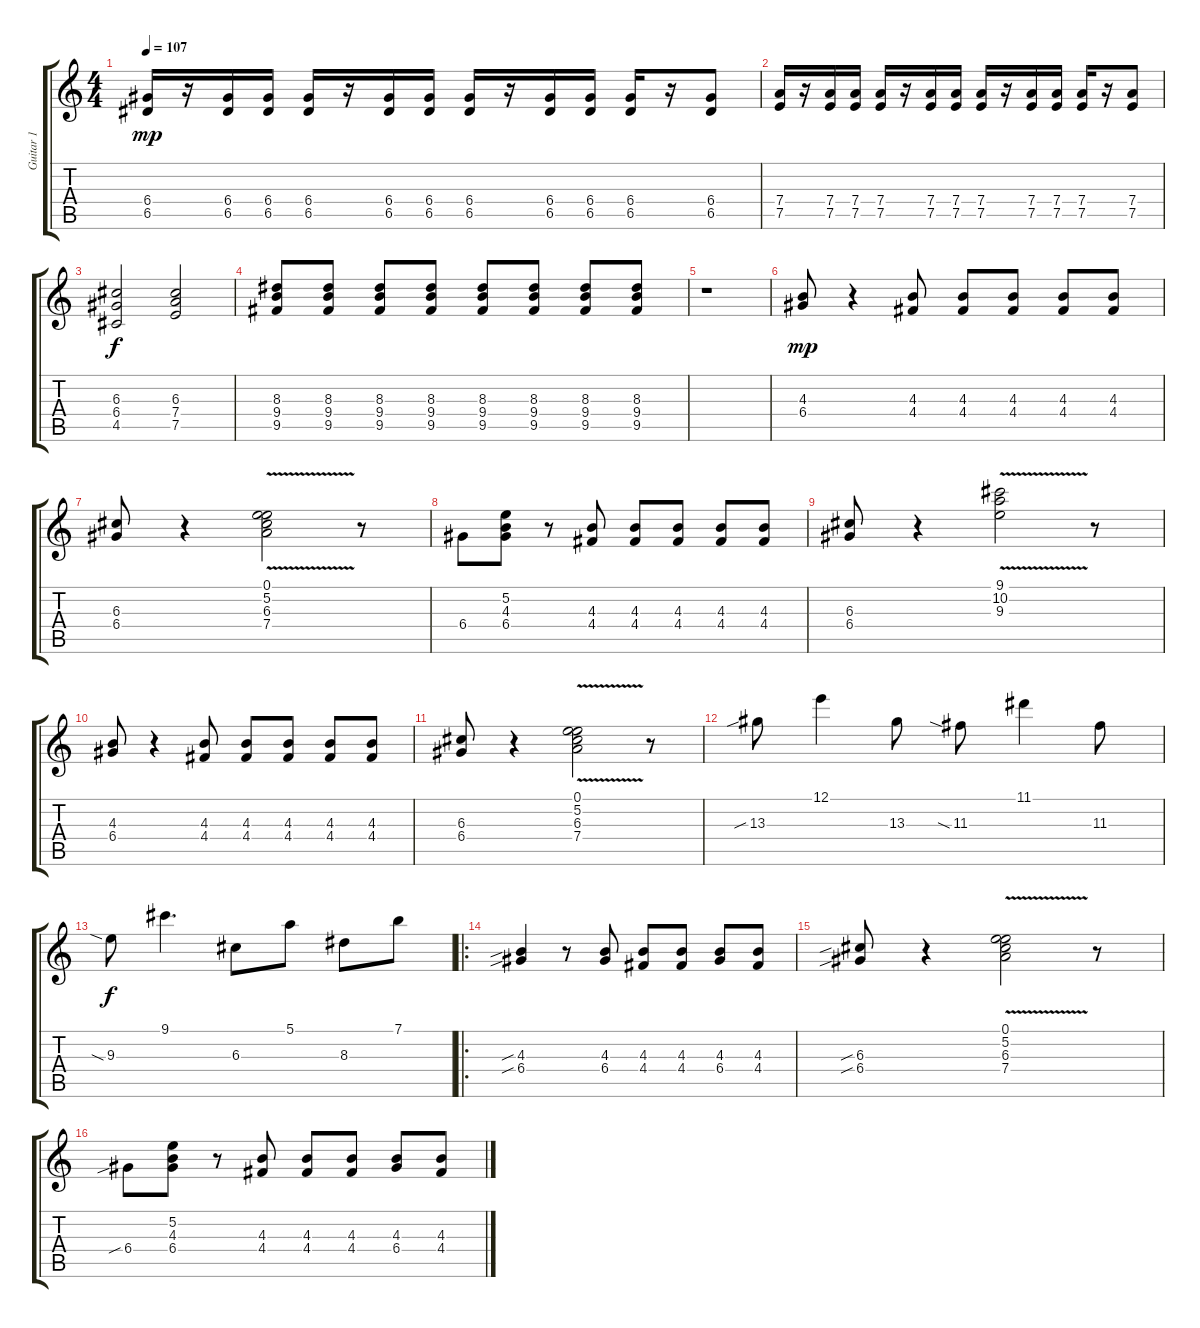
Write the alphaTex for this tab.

\track ("Guitar 1" "Guitar 1") {instrument overdrivenguitar}
\staff {score tabs}
\tuning (E4 B3 G3 D3 A2 E2) {hide}
\ts (4 4)
\tempo 107
\clef g2
\ks c
(6.4 6.5).16{dy mp} r.16 (6.4 6.5).16 (6.4 6.5).16 (6.4 6.5).16 r.16 (6.4 6.5).16 (6.4 6.5).16 (6.4 6.5).16 r.16 (6.4 6.5).16 (6.4 6.5).16 (6.4 6.5).16 r.16 (6.4 6.5).8 |
(7.4 7.5).16 r.16 (7.4 7.5).16 (7.4 7.5).16 (7.4 7.5).16 r.16 (7.4 7.5).16 (7.4 7.5).16 (7.4 7.5).16 r.16 (7.4 7.5).16 (7.4 7.5).16 (7.4 7.5).16 r.16 (7.4 7.5).8 |
(6.3 6.4 4.5).2{dy f} (6.3 7.4 7.5).2 |
(8.3 9.4 9.5).8 (8.3 9.4 9.5).8 (8.3 9.4 9.5).8 (8.3 9.4 9.5).8 (8.3 9.4 9.5).8 (8.3 9.4 9.5).8 (8.3 9.4 9.5).8 (8.3 9.4 9.5).8 |
r.1 |
(4.3 6.4).8{dy mp} r.4 (4.3 4.4).8 (4.3 4.4).8 (4.3 4.4).8 (4.3 4.4).8 (4.3 4.4).8 |
(6.3 6.4).8 r.4 (0.1{v} 5.2{v} 6.3 7.4).2 r.8 |
6.4.8 (5.2 4.3 6.4).8 r.8 (4.3 4.4).8 (4.3 4.4).8 (4.3 4.4).8 (4.3 4.4).8 (4.3 4.4).8 |
(6.3 6.4).8 r.4 (9.1{v} 10.2{v} 9.3).2 r.8 |
(4.3 6.4).8 r.4 (4.3 4.4).8 (4.3 4.4).8 (4.3 4.4).8 (4.3 4.4).8 (4.3 4.4).8 |
(6.3 6.4).8 r.4 (0.1{v} 5.2{v} 6.3 7.4).2 r.8 |
13.3{sib}.8 12.1.4 13.3.8 11.3{sia}.8 11.1.4 11.3.8 |
9.3{sia}.8{dy f} 9.1.4{d} 6.3.8 5.1.8 8.3.8 7.1.8 |
\ro
(4.3{sib} 6.4{sib}).4 r.8 (4.3 6.4).8 (4.3 4.4).8 (4.3 4.4).8 (4.3 6.4).8 (4.3 4.4).8 |
(6.3{sib} 6.4{sib}).8 r.4 (0.1 5.2{v} 6.3 7.4).2 r.8 |
6.4{sib}.8 (5.2 4.3 6.4).8 r.8 (4.3 4.4).8 (4.3 4.4).8 (4.3 4.4).8 (4.3 6.4).8 (4.3 4.4).8
